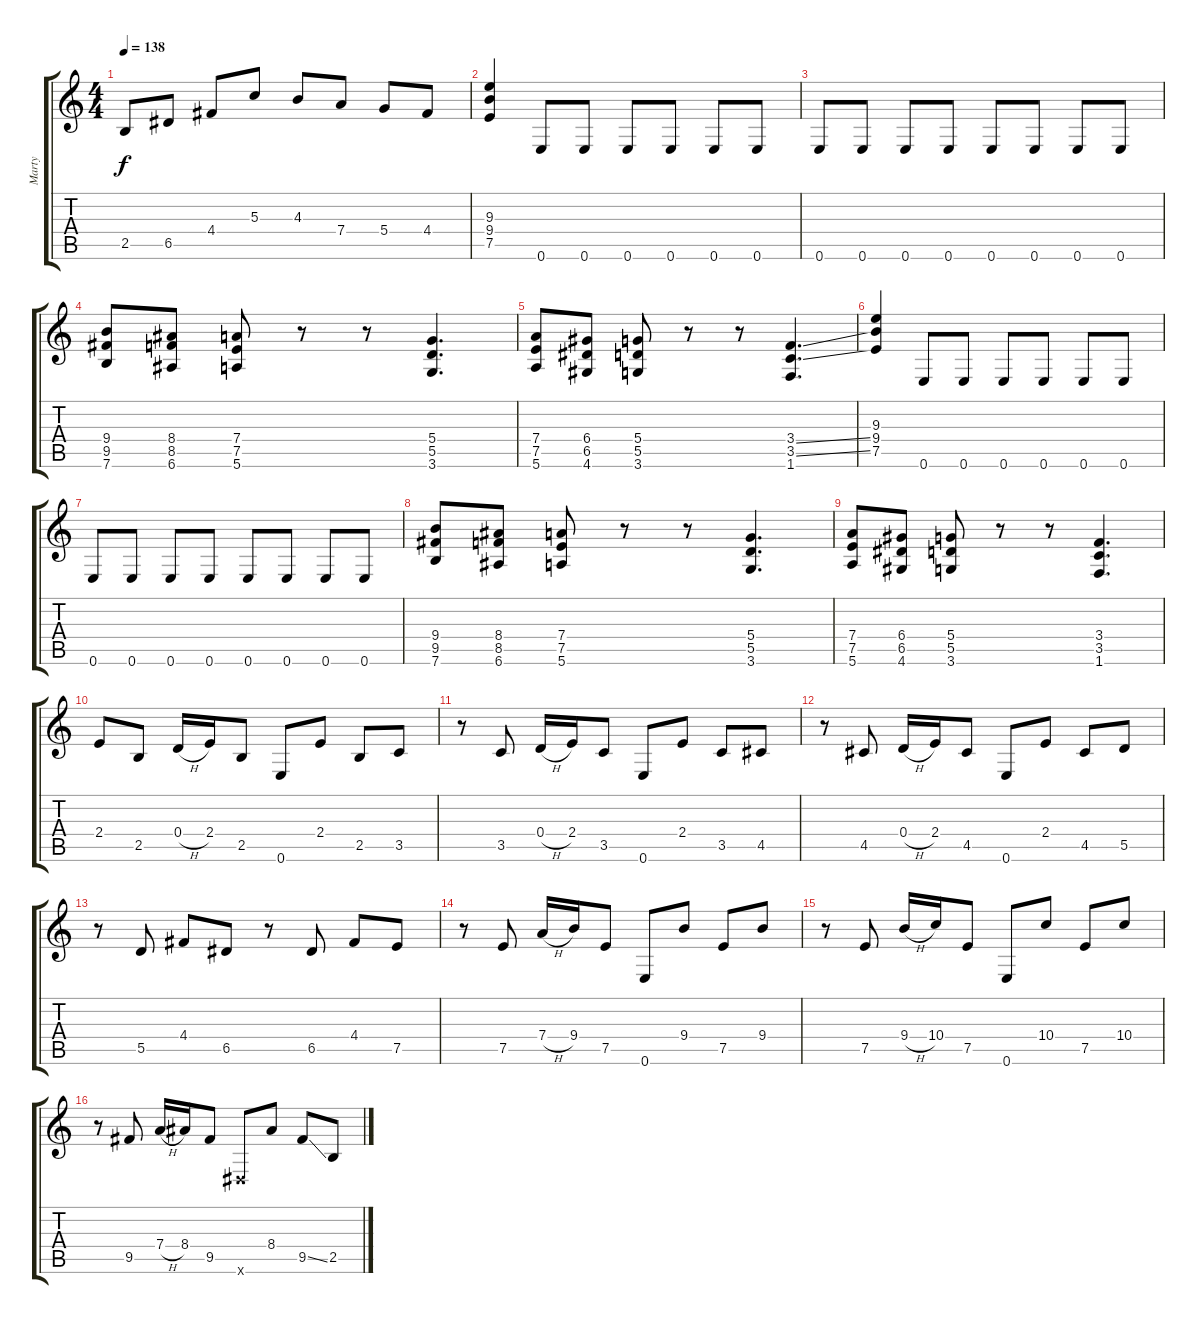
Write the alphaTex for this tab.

\track ("Marty" "Marty") {instrument distortionguitar}
\staff {score tabs}
\tuning (E4 B3 G3 D3 A2 E2) {hide}
\ts (4 4)
\tempo 138
\clef g2
\ks c
2.5{t}.8{dy f} 6.5.8 4.4.8 5.3.8 4.3.8 7.4.8 5.4.8 4.4.8 |
(9.3 9.4 7.5).4 0.6.8 0.6.8 0.6.8 0.6.8 0.6.8 0.6.8 |
0.6.8 0.6.8 0.6.8 0.6.8 0.6.8 0.6.8 0.6.8 0.6.8 |
(9.4 9.5 7.6).8 (8.4 8.5 6.6).8 (7.4 7.5 5.6).8 r.8 r.8 (5.4 5.5 3.6).4{d} |
(7.4 7.5 5.6).8 (6.4 6.5 4.6).8 (5.4 5.5 3.6).8 r.8 r.8 (3.4{ss} 3.5{ss} 1.6).4{d} |
(9.3 9.4 7.5).4 0.6.8 0.6.8 0.6.8 0.6.8 0.6.8 0.6.8 |
0.6.8 0.6.8 0.6.8 0.6.8 0.6.8 0.6.8 0.6.8 0.6.8 |
(9.4 9.5 7.6).8 (8.4 8.5 6.6).8 (7.4 7.5 5.6).8 r.8 r.8 (5.4 5.5 3.6).4{d} |
(7.4 7.5 5.6).8 (6.4 6.5 4.6).8 (5.4 5.5 3.6).8 r.8 r.8 (3.4 3.5 1.6).4{d} |
2.4.8 2.5.8 0.4{h}.16 2.4.16 2.5.8 0.6.8 2.4.8 2.5.8 3.5.8 |
r.8 3.5.8 0.4{h}.16 2.4.16 3.5.8 0.6.8 2.4.8 3.5.8 4.5.8 |
r.8 4.5.8 0.4{h}.16 2.4.16 4.5.8 0.6.8 2.4.8 4.5.8 5.5.8 |
r.8 5.5.8 4.4.8 6.5.8 r.8 6.5.8 4.4.8 7.5.8 |
r.8 7.5.8 7.4{h}.16 9.4.16 7.5.8 0.6.8 9.4.8 7.5.8 9.4.8 |
r.8 7.5.8 9.4{h}.16 10.4.16 7.5.8 0.6.8 10.4.8 7.5.8 10.4.8 |
r.8 9.5.8 7.4{h}.16 8.4.16 9.5.8 -1.6{x}.8 8.4.8 9.5{ss}.8 2.5.8
